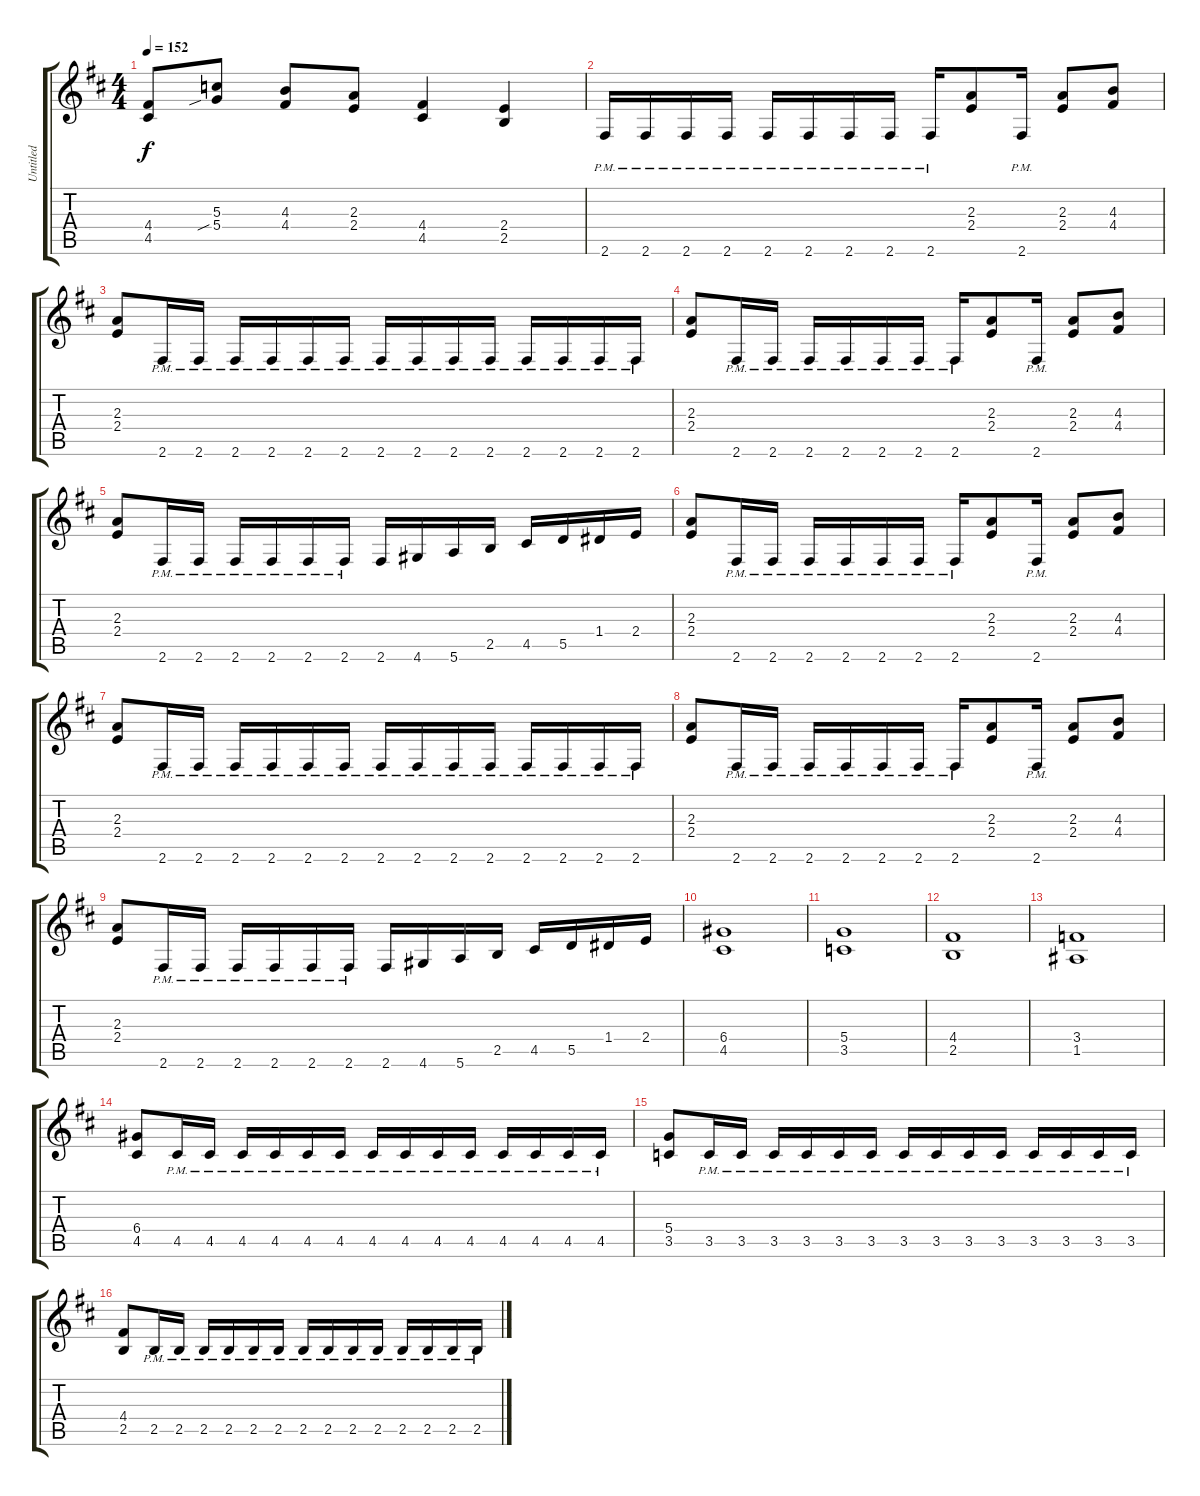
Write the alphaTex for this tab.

\track ("Untitled" "Untitled") {instrument overdrivenguitar}
\staff {score tabs}
\tuning (E4 B3 G3 D3 A2 E2) {hide}
\ts (4 4)
\tempo 152
\clef g2
\ks d
(4.4{t} 4.5{t}).8{dy f} (5.3 5.4{sib}).8 (4.3 4.4).8 (2.3 2.4).8 (4.4 4.5).4 (2.4 2.5).4 |
2.6{pm}.16 2.6{pm}.16 2.6{pm}.16 2.6{pm}.16 2.6{pm}.16 2.6{pm}.16 2.6{pm}.16 2.6{pm}.16 2.6{pm}.16 (2.3 2.4).8 2.6{pm}.16 (2.3 2.4).8 (4.3 4.4).8 |
(2.3 2.4).8 2.6{pm}.16 2.6{pm}.16 2.6{pm}.16 2.6{pm}.16 2.6{pm}.16 2.6{pm}.16 2.6{pm}.16 2.6{pm}.16 2.6{pm}.16 2.6{pm}.16 2.6{pm}.16 2.6{pm}.16 2.6{pm}.16 2.6{pm}.16 |
(2.3 2.4).8 2.6{pm}.16 2.6{pm}.16 2.6{pm}.16 2.6{pm}.16 2.6{pm}.16 2.6{pm}.16 2.6{pm}.16 (2.3 2.4).8 2.6{pm}.16 (2.3 2.4).8 (4.3 4.4).8 |
(2.3 2.4).8 2.6{pm}.16 2.6{pm}.16 2.6{pm}.16 2.6{pm}.16 2.6{pm}.16 2.6{pm}.16 2.6.16 4.6.16 5.6.16 2.5.16 4.5.16 5.5.16 1.4.16 2.4.16 |
(2.3 2.4).8 2.6{pm}.16 2.6{pm}.16 2.6{pm}.16 2.6{pm}.16 2.6{pm}.16 2.6{pm}.16 2.6{pm}.16 (2.3 2.4).8 2.6{pm}.16 (2.3 2.4).8 (4.3 4.4).8 |
(2.3 2.4).8 2.6{pm}.16 2.6{pm}.16 2.6{pm}.16 2.6{pm}.16 2.6{pm}.16 2.6{pm}.16 2.6{pm}.16 2.6{pm}.16 2.6{pm}.16 2.6{pm}.16 2.6{pm}.16 2.6{pm}.16 2.6{pm}.16 2.6{pm}.16 |
(2.3 2.4).8 2.6{pm}.16 2.6{pm}.16 2.6{pm}.16 2.6{pm}.16 2.6{pm}.16 2.6{pm}.16 2.6{pm}.16 (2.3 2.4).8 2.6{pm}.16 (2.3 2.4).8 (4.3 4.4).8 |
(2.3 2.4).8 2.6{pm}.16 2.6{pm}.16 2.6{pm}.16 2.6{pm}.16 2.6{pm}.16 2.6{pm}.16 2.6.16 4.6.16 5.6.16 2.5.16 4.5.16 5.5.16 1.4.16 2.4.16 |
(6.4 4.5).1 |
(5.4 3.5).1 |
(4.4 2.5).1 |
(3.4 1.5).1 |
(6.4 4.5).8 4.5{pm}.16 4.5{pm}.16 4.5{pm}.16 4.5{pm}.16 4.5{pm}.16 4.5{pm}.16 4.5{pm}.16 4.5{pm}.16 4.5{pm}.16 4.5{pm}.16 4.5{pm}.16 4.5{pm}.16 4.5{pm}.16 4.5{pm}.16 |
(5.4 3.5).8 3.5{pm}.16 3.5{pm}.16 3.5{pm}.16 3.5{pm}.16 3.5{pm}.16 3.5{pm}.16 3.5{pm}.16 3.5{pm}.16 3.5{pm}.16 3.5{pm}.16 3.5{pm}.16 3.5{pm}.16 3.5{pm}.16 3.5{pm}.16 |
(4.4 2.5).8 2.5{pm}.16 2.5{pm}.16 2.5{pm}.16 2.5{pm}.16 2.5{pm}.16 2.5{pm}.16 2.5{pm}.16 2.5{pm}.16 2.5{pm}.16 2.5{pm}.16 2.5{pm}.16 2.5{pm}.16 2.5{pm}.16 2.5{pm}.16
